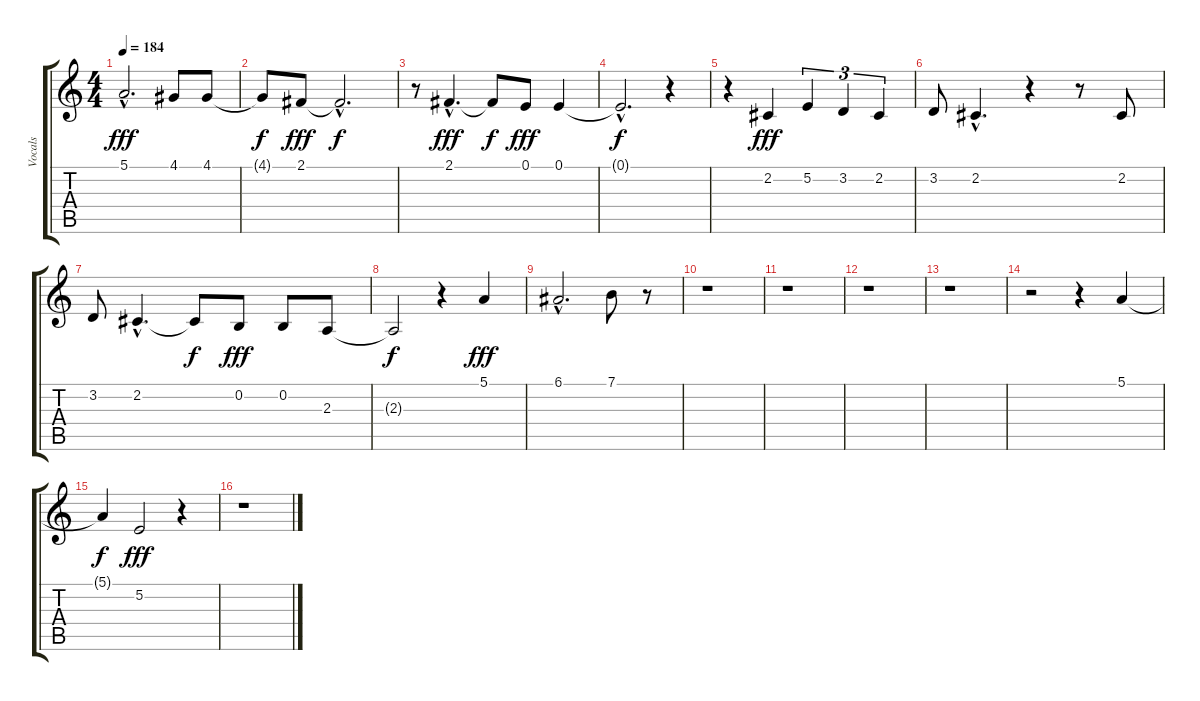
\track ("Vocals" "Vocals") {instrument lead6voice}
\staff {score tabs}
\tuning (E4 B3 G3 D3 A2 E2) {hide}
\ts (4 4)
\tempo 184
\clef g2
\ks c
5.1{hac}.2{d dy fff} 4.1.8 4.1.8 |
4.1{t}.8{dy f} 2.1.8{dy fff} 2.1{hac t}.2{d dy f} |
r.8 2.1{hac}.4{d dy fff} 2.1{t}.8{dy f} 0.1.8{dy fff} 0.1.4 |
0.1{hac t}.2{d dy f} r.4 |
r.4 2.2.4{dy fff} 5.2.4{tu (3 2)} 3.2.4{tu (3 2)} 2.2.4{tu (3 2)} |
3.2.8 2.2{hac}.4{d} r.4 r.8 2.2.8 |
3.2.8 2.2{hac}.4{d} 2.2{t}.8{dy f} 0.2.8{dy fff} 0.2.8 2.3.8 |
2.3{t}.2{dy f} r.4 5.1.4{dy fff} |
6.1{hac}.2{d} 7.1.8 r.8 |
r.1 |
r.1 |
r.1 |
r.1 |
r.2 r.4 5.1.4 |
5.1{t}.4{dy f} 5.2.2{dy fff} r.4 |
r.1
